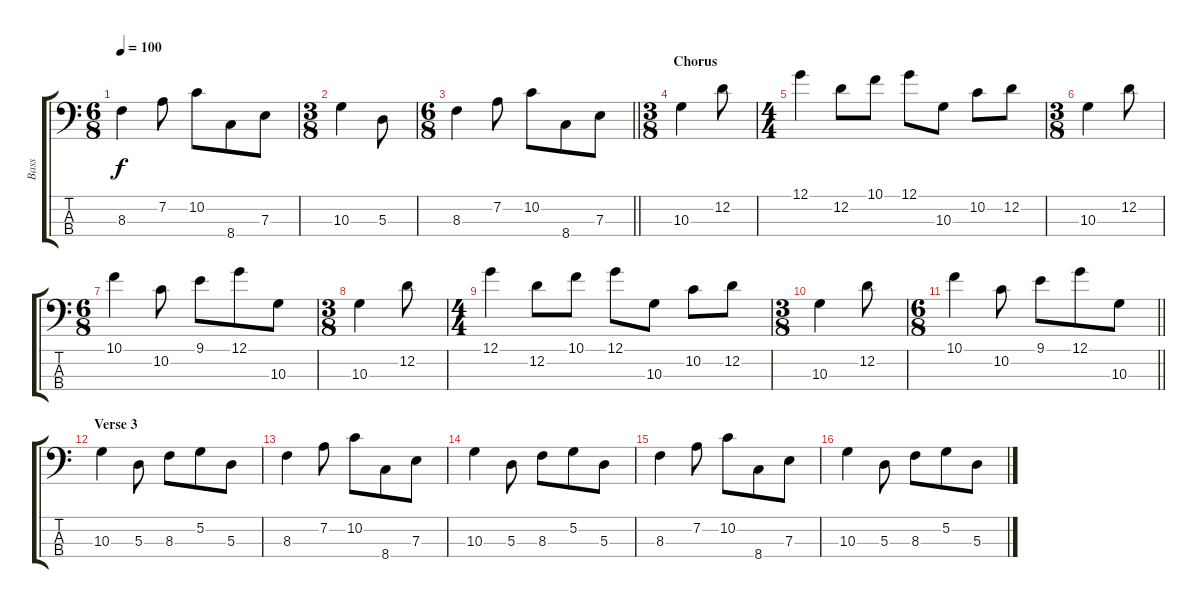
\track ("Bass" "Bass") {instrument electricbassfinger}
\staff {score tabs}
\tuning (G2 D2 A1 E1) {hide}
\ts (6 8)
\tempo 100
\clef f4
\ks c
8.3.4{dy f} 7.2.8 10.2.8 8.4.8 7.3.8 |
\ts (3 8)
10.3.4 5.3.8 |
\ts (6 8)
\barLineRight lightlight
8.3.4 7.2.8 10.2.8 8.4.8 7.3.8 |
\ts (3 8)
\section ("" "Chorus")
10.3.4 12.2.8 |
\ts (4 4)
12.1.4 12.2.8 10.1.8 12.1.8 10.3.8 10.2.8 12.2.8 |
\ts (3 8)
10.3.4 12.2.8 |
\ts (6 8)
10.1.4 10.2.8 9.1.8 12.1.8 10.3.8 |
\ts (3 8)
10.3.4 12.2.8 |
\ts (4 4)
12.1.4 12.2.8 10.1.8 12.1.8 10.3.8 10.2.8 12.2.8 |
\ts (3 8)
10.3.4 12.2.8 |
\ts (6 8)
\barLineRight lightlight
10.1.4 10.2.8 9.1.8 12.1.8 10.3.8 |
\section ("" "Verse 3")
10.3.4 5.3.8 8.3.8 5.2.8 5.3.8 |
8.3.4 7.2.8 10.2.8 8.4.8 7.3.8 |
10.3.4 5.3.8 8.3.8 5.2.8 5.3.8 |
8.3.4 7.2.8 10.2.8 8.4.8 7.3.8 |
10.3.4 5.3.8 8.3.8 5.2.8 5.3.8
